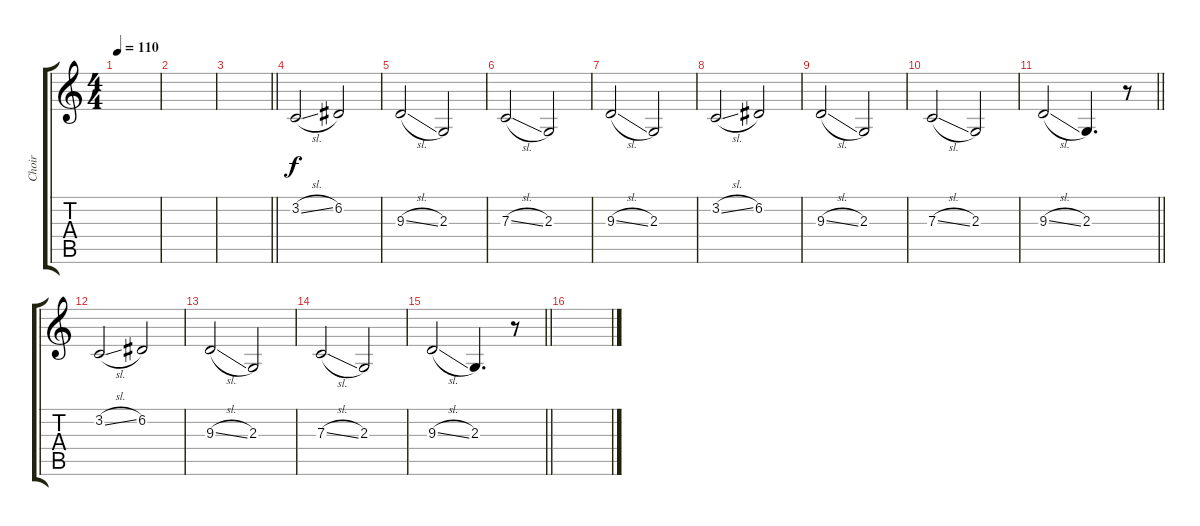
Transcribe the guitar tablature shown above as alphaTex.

\track ("Choir" "Choir") {instrument choiraahs}
\staff {score tabs}
\tuning (D4 A3 F3 C3 G2 C2) {hide}
\ts (4 4)
\tempo 110
\clef g2
\ks c
|
|
\barLineRight lightlight
|
\section ("" "")
3.2{sl}.2 6.2.2 |
9.3{sl}.2 2.3.2 |
7.3{sl}.2 2.3.2 |
9.3{sl}.2 2.3.2 |
3.2{sl}.2 6.2.2 |
9.3{sl}.2 2.3.2 |
7.3{sl}.2 2.3.2 |
\barLineRight lightlight
9.3{sl}.2 2.3.4{d} r.8 |
\section ("" "")
3.2{sl}.2 6.2.2 |
9.3{sl}.2 2.3.2 |
7.3{sl}.2 2.3.2 |
\barLineRight lightlight
9.3{sl}.2 2.3.4{d} r.8 |
\section ("" "")
